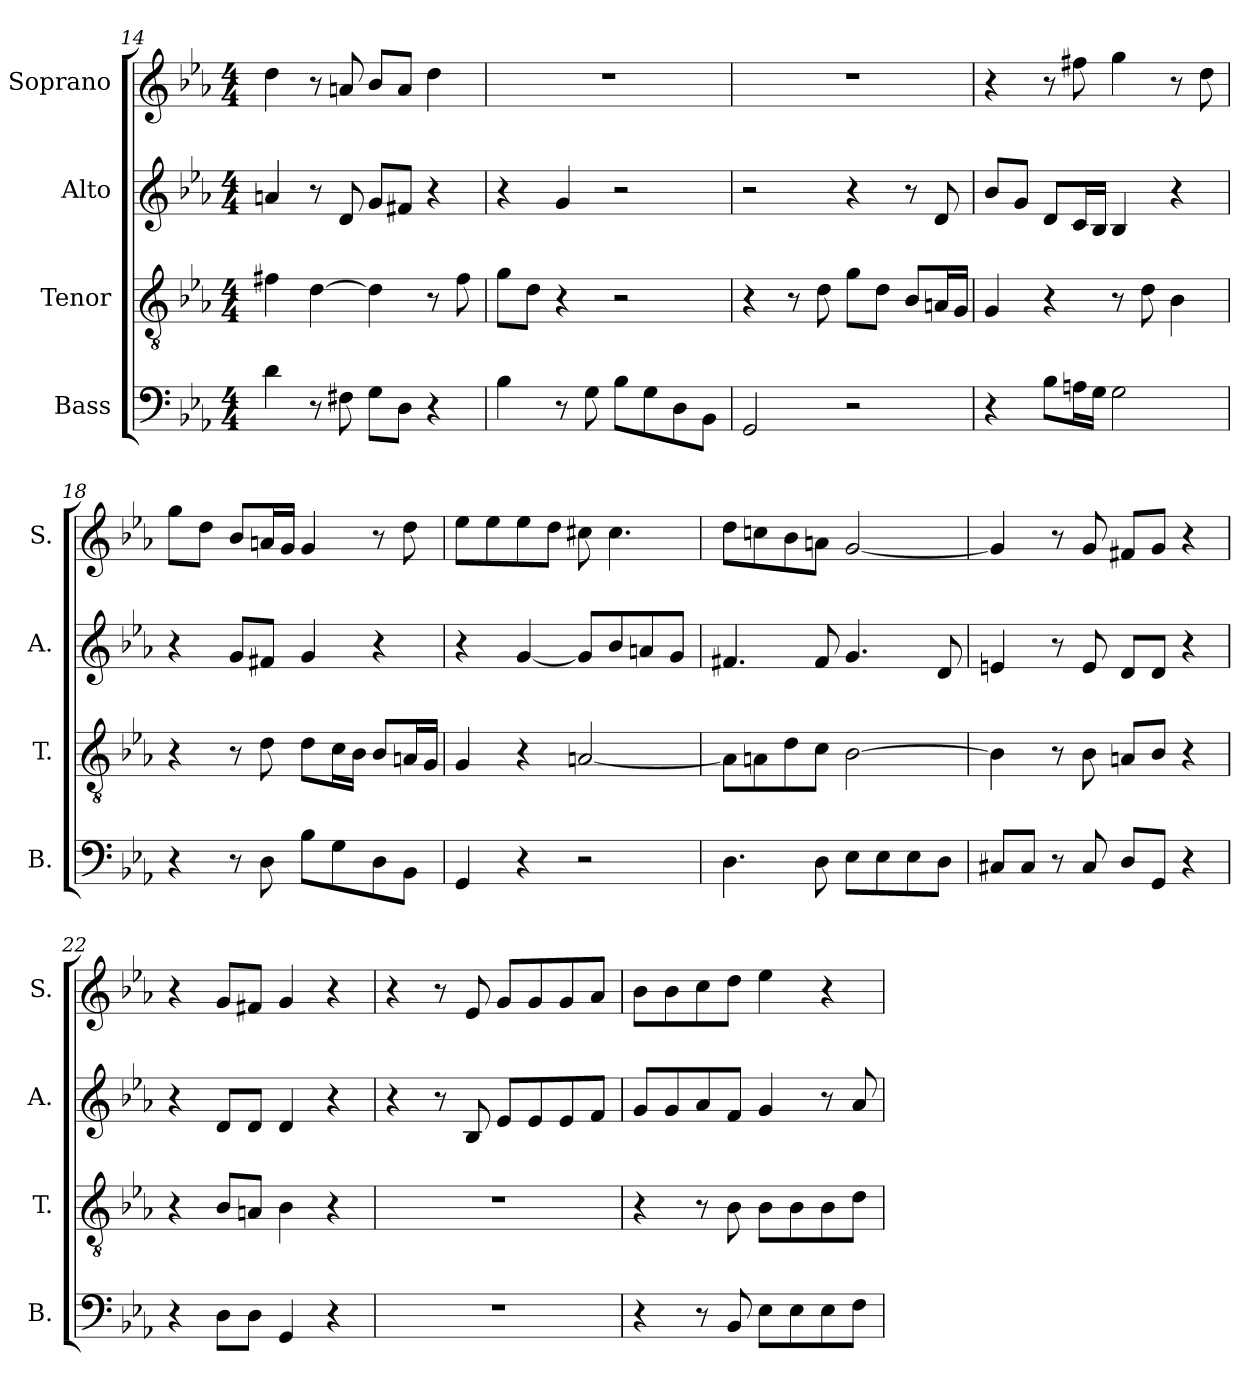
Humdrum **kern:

**kern	**kern	**kern	**kern
*part4	*part3	*part2	*part1
*staff4	*staff3	*staff2	*staff1
*I"Bass	*I"Tenor	*I"Alto	*I"Soprano
*I'B.	*I'T.	*I'A.	*I'S.
!!LO:PB:g=z
*clefF4	*clefGv2	*clefG2	*clefG2
*	*ITrd7c12	*	*
*k[b-e-a-]	*k[b-e-a-]	*k[b-e-a-]	*k[b-e-a-]
*E-:	*E-:	*E-:	*E-:
*M4/4	*M4/4	*M4/4	*M4/4
=14	=14	=14	=14
4di\	4F#Xi\	4ani/	4ddi\
8r	[>4Di\	8r	8r
8F#Xi\	.	8di/	8ani/
8Gi\L	4Di\]	8gi/L	8b-i/L
8Di\J	.	8f#Xi/J	8ai/J
4r	8r	4r	4ddi\
.	8F#i\	.	.
=15	=15	=15	=15
4B-i\	8Gi\L	4r	1r
.	8Di\J	.	.
8r	4r	4gi/	.
8Gi\	.	.	.
8B-i\L	2r	2r	.
8Gi\	.	.	.
8Di\	.	.	.
8BB-i\J	.	.	.
=16	=16	=16	=16
2GGi/	4r	2r	1r
.	8r	.	.
.	8Di\	.	.
2r	8Gi\L	4r	.
.	8Di\J	.	.
.	8BB-i/L	8r	.
.	16AAni/L	8di/	.
.	16GGi/JJ	.	.
=17	=17	=17	=17
4r	4GGi/	8b-i/L	4r
.	.	8gi/J	.
8B-i\L	4r	8di/L	8r
16Ani\L	.	16ci/L	8ff#Xi\
16Gi\JJ	.	16B-i/JJ	.
2Gi\	8r	4B-i/	4ggi\
.	8Di\	.	.
.	4BB-i\	4r	8r
.	.	.	8ddi\
=18	=18	=18	=18
4r	4r	4r	8ggi\L
.	.	.	8ddi\J
8r	8r	8gi/L	8b-i/L
8Di\	8Di\	8f#Xi/J	16ani/L
.	.	.	16gi/JJ
8B-i\L	8Di\L	4gi/	4gi/
8Gi\	16Ci\L	.	.
.	16BB-i\JJ	.	.
8Di\	8BB-i/L	4r	8r
8BB-i\J	16AAni/L	.	8ddi\
.	16GGi/JJ	.	.
!!LO:LB:g=z
=19	=19	=19	=19
4GGi/	4GGi/	4r	8ee-i\L
.	.	.	8ee-i\
4r	4r	[<4gi/	8ee-i\
.	.	.	8ddi\J
2r	[<2AAni/	8gi/L]	8cc#Xi\
.	.	8b-i/	4.cc#i\
.	.	8ani/	.
.	.	8gi/J	.
=20	=20	=20	=20
4.Di\	8AAi\L]	4.f#Xi/	8ddi\L
.	8AAni\	.	8ccni\
.	8Di\	.	8b-i\
8Di\	8Ci\J	8f#i/	8ani\J
8E-i\L	[>2BB-i\	4.gi/	[<2gi/
8E-i\	.	.	.
8E-i\	.	.	.
8Di\J	.	8di/	.
=21	=21	=21	=21
8C#Xi/L	4BB-i\]	4eni/	4gi/]
8C#i/J	.	.	.
8r	8r	8r	8r
8C#i/	8BB-i\	8ei/	8gi/
8Di/L	8AAni/L	8di/L	8f#Xi/L
8GGi/J	8BB-i/J	8di/J	8gi/J
4r	4r	4r	4r
=22	=22	=22	=22
4r	4r	4r	4r
8Di\L	8BB-i/L	8di/L	8gi/L
8Di\J	8AAni/J	8di/J	8f#Xi/J
4GGi/	4BB-i\	4di/	4gi/
4r	4r	4r	4r
=23	=23	=23	=23
1r	1r	4r	4r
.	.	8r	8r
.	.	8B-i/	8e-i/
.	.	8e-i/L	8gi/L
.	.	8e-i/	8gi/
.	.	8e-i/	8gi/
.	.	8fi/J	8a-i/J
!!LO:PB:g=z
=24	=24	=24	=24
4r	4r	8gi/L	8b-i\L
.	.	8gi/	8b-i\
8r	8r	8a-i/	8cci\
8BB-i/	8BB-i\	8fi/J	8ddi\J
8E-i\L	8BB-i\L	4gi/	4ee-i\
8E-i\	8BB-i\	.	.
8E-i\	8BB-i\	8r	4r
8Fi\J	8Di\J	8a-i/	.
=	=	=	=
*-	*-	*-	*-
